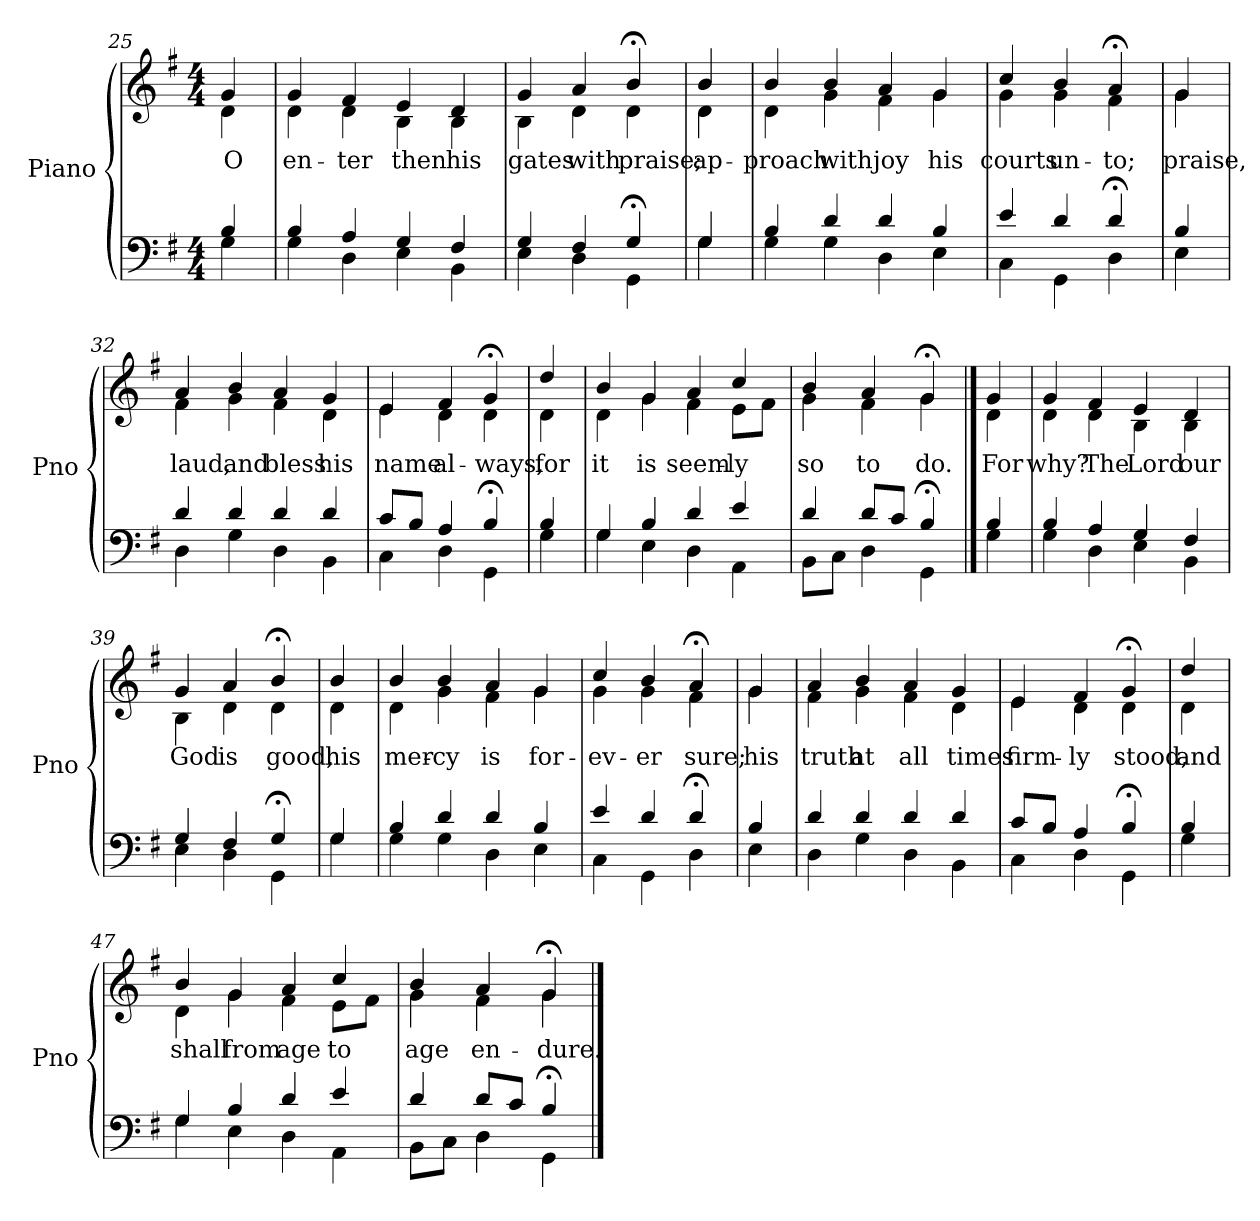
**kern	**kern	**text
*part2	*part1	*part1
*staff2	*staff1	*staff1
*I"Piano	*I"Piano	*
*I'Pno	*I'Pno	*
!!LO:LB:g=z
*clefF4	*clefG2	*
*k[f#]	*k[f#]	*
*G:	*G:	*
*M4/4	*M4/4	*
=25	=25	=25
*^	*	*
!	!	!	!LO:LY:b
*	*	*^	*
4B/	4G\	4g/	4d\	O
=26	=26	=26	=26	=26
!	!	!	!	!LO:LY:b
4B/	4G\	4g/	4d\	en-
!	!	!	!	!LO:LY:b
4A/	4D\	4f#/	4d\	-ter
!	!	!	!	!LO:LY:b
4G/	4E\	4e/	4B\	then
!	!	!	!	!LO:LY:b
4F#/	4BB\	4d/	4B\	his
=27	=27	=27	=27	=27
!	!	!	!	!LO:LY:b
4G/	4E\	4g/	4B\	gates
!	!	!	!	!LO:LY:b
4F#/	4D\	4a/	4d\	with
!	!	!	!	!LO:LY:b
4G;</	4GG\	4b;</	4d\	praise;
!!LO:LB:g=z	!!
=28	=28	=28	=28	=28
!	!	!	!	!LO:LY:b
4G/	4G\	4b/	4d\	ap-
=29	=29	=29	=29	=29
!	!	!	!	!LO:LY:b
4B/	4G\	4b/	4d\	-proach
!	!	!	!	!LO:LY:b
4d/	4G\	4b/	4g\	with
!	!	!	!	!LO:LY:b
4d/	4D\	4a/	4f#\	joy
!	!	!	!	!LO:LY:b
4B/	4E\	4g/	4g\	his
=30	=30	=30	=30	=30
!	!	!	!	!LO:LY:b
4e/	4C\	4cc/	4g\	courts
!	!	!	!	!LO:LY:b
4d/	4GG\	4b/	4g\	un-
!	!	!	!	!LO:LY:b
4d;</	4D\	4a;</	4f#\	-to;
!!LO:PB:g=z	!!
=31	=31	=31	=31	=31
!	!	!	!	!LO:LY:b
4B/	4E\	4g/	4g\	praise,
=32	=32	=32	=32	=32
!	!	!	!	!LO:LY:b
4d/	4D\	4a/	4f#\	laud,
!	!	!	!	!LO:LY:b
4d/	4G\	4b/	4g\	and
!	!	!	!	!LO:LY:b
4d/	4D\	4a/	4f#\	bless
!	!	!	!	!LO:LY:b
4d/	4BB\	4g/	4d\	his
=33	=33	=33	=33	=33
!	!	!	!	!LO:LY:b
8c/L	4C\	4e/	4e\	name
8B/J	.	.	.	.
!	!	!	!	!LO:LY:b
4A/	4D\	4f#/	4d\	al-
!	!	!	!	!LO:LY:b
4B;</	4GG\	4g;</	4d\	-ways,
!!LO:LB:g=z	!!
=34	=34	=34	=34	=34
!	!	!	!	!LO:LY:b
4B/	4G\	4dd/	4d\	for
=35	=35	=35	=35	=35
!	!	!	!	!LO:LY:b
4G/	4G\	4b/	4d\	it
!	!	!	!	!LO:LY:b
4B/	4E\	4g/	4g\	is
!	!	!	!	!LO:LY:b
4d/	4D\	4a/	4f#\	seem-
!	!	!	!	!LO:LY:b
4e/	4AA\	4cc/	8e\L	-ly
.	.	.	8f#\J	.
=36	=36	=36	=36	=36
!	!	!	!	!LO:LY:b
4d/	8BB\L	4b/	4g\	so
.	8C\J	.	.	.
!	!	!	!	!LO:LY:b
8d/L	4D\	4a/	4f#\	to
8c/J	.	.	.	.
!	!	!	!	!LO:LY:b
4B;</	4GG\	4g;</	4g\	do.
!!LO:LB:g=z	!!
==37	==37	==37	==37	==37
!	!	!	!	!LO:LY:b
4B/	4G\	4g/	4d\	For
=38	=38	=38	=38	=38
!	!	!	!	!LO:LY:b
4B/	4G\	4g/	4d\	why?
!	!	!	!	!LO:LY:b
4A/	4D\	4f#/	4d\	The
!	!	!	!	!LO:LY:b
4G/	4E\	4e/	4B\	Lord
!	!	!	!	!LO:LY:b
4F#/	4BB\	4d/	4B\	our
=39	=39	=39	=39	=39
!	!	!	!	!LO:LY:b
4G/	4E\	4g/	4B\	God
!	!	!	!	!LO:LY:b
4F#/	4D\	4a/	4d\	is
!	!	!	!	!LO:LY:b
4G;</	4GG\	4b;</	4d\	good,
!!LO:LB:g=z	!!
=40	=40	=40	=40	=40
!	!	!	!	!LO:LY:b
4G/	4G\	4b/	4d\	his
=41	=41	=41	=41	=41
!	!	!	!	!LO:LY:b
4B/	4G\	4b/	4d\	mer-
!	!	!	!	!LO:LY:b
4d/	4G\	4b/	4g\	-cy
!	!	!	!	!LO:LY:b
4d/	4D\	4a/	4f#\	is
!	!	!	!	!LO:LY:b
4B/	4E\	4g/	4g\	for-
=42	=42	=42	=42	=42
!	!	!	!	!LO:LY:b
4e/	4C\	4cc/	4g\	-ev-
!	!	!	!	!LO:LY:b
4d/	4GG\	4b/	4g\	-er
!	!	!	!	!LO:LY:b
4d;</	4D\	4a;</	4f#\	sure;
!!LO:PB:g=z	!!
=43	=43	=43	=43	=43
!	!	!	!	!LO:LY:b
4B/	4E\	4g/	4g\	his
=44	=44	=44	=44	=44
!	!	!	!	!LO:LY:b
4d/	4D\	4a/	4f#\	truth
!	!	!	!	!LO:LY:b
4d/	4G\	4b/	4g\	at
!	!	!	!	!LO:LY:b
4d/	4D\	4a/	4f#\	all
!	!	!	!	!LO:LY:b
4d/	4BB\	4g/	4d\	times
=45	=45	=45	=45	=45
!	!	!	!	!LO:LY:b
8c/L	4C\	4e/	4e\	firm-
8B/J	.	.	.	.
!	!	!	!	!LO:LY:b
4A/	4D\	4f#/	4d\	-ly
!	!	!	!	!LO:LY:b
4B;</	4GG\	4g;</	4d\	stood,
!!LO:LB:g=z	!!
=46	=46	=46	=46	=46
!	!	!	!	!LO:LY:b
4B/	4G\	4dd/	4d\	and
=47	=47	=47	=47	=47
!	!	!	!	!LO:LY:b
4G/	4G\	4b/	4d\	shall
!	!	!	!	!LO:LY:b
4B/	4E\	4g/	4g\	from
!	!	!	!	!LO:LY:b
4d/	4D\	4a/	4f#\	age
!	!	!	!	!LO:LY:b
4e/	4AA\	4cc/	8e\L	to
.	.	.	8f#\J	.
=48	=48	=48	=48	=48
!	!	!	!	!LO:LY:b
4d/	8BB\L	4b/	4g\	age
.	8C\J	.	.	.
!	!	!	!	!LO:LY:b
8d/L	4D\	4a/	4f#\	en-
8c/J	.	.	.	.
!	!	!	!	!LO:LY:b
4B;</	4GG\	4g;</	4g\	-dure.
*v	*v	*	*	*
*	*v	*v	*
==	==	==
*-	*-	*-
